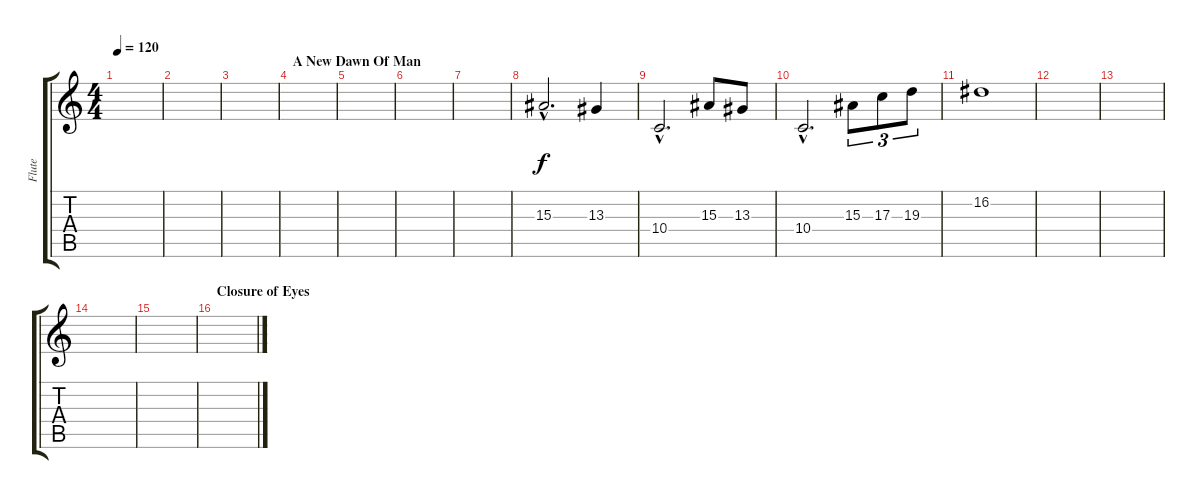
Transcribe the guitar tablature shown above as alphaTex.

\track ("Flute" "Flute") {instrument flute}
\staff {score tabs}
\tuning (E4 B3 G3 D3 A2 E2) {hide}
\ts (4 4)
\tempo 120
\clef g2
\ks c
|
|
|
\section ("" "A New Dawn Of Man")
|
|
|
|
15.3{hac}.2{d} 13.3.4 |
10.4{hac}.2{d} 15.3.8 13.3.8 |
10.4{hac}.2{d} 15.3.8{tu (3 2)} 17.3.8{tu (3 2)} 19.3.8{tu (3 2)} |
16.2.1 |
|
|
|
|
\section ("" "Closure of Eyes")
